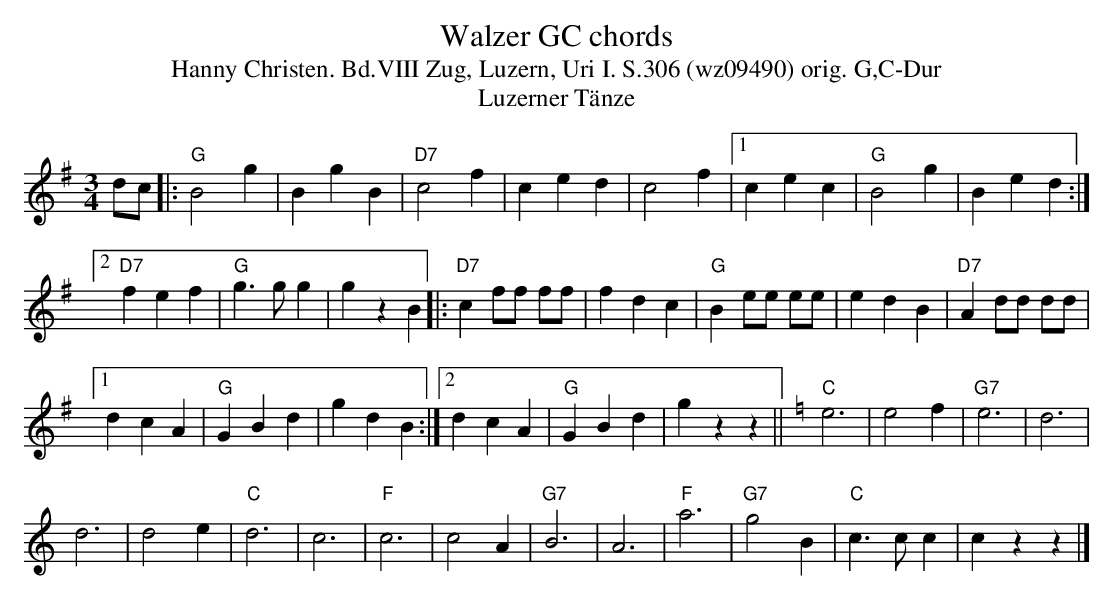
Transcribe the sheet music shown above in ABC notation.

X:1
T: Walzer GC chords
T:Hanny Christen. Bd.VIII Zug, Luzern, Uri I. S.306 (wz09490) orig. G,C-Dur
T: Luzerner T\"anze
M:3/4
L:1/4
K:G %%MIDI gchordon
d/c/ |: "G"B2g | BgB | "D7"c2f | ced | c2f |1 cec | "G"B2g | Bed :|2
"D7"fef | "G"g>gg | gzB |: "D7"c f/f/ f/f/ | fdc | "G"B e/e/ e/e/ | edB | "D7"A d/d/ d/d/ |1
dcA | "G"GBd | gdB :|2 dcA | "G"GBd | gzz || [K:C] "C"e3 | e2f | "G7"e3 | d3 |
d3 | d2e | "C"d3 | c3 | "F"c3 |  c2A | "G7"B3 | A3 | "F"a3 | "G7"g2B | "C"c>cc | czz |]
